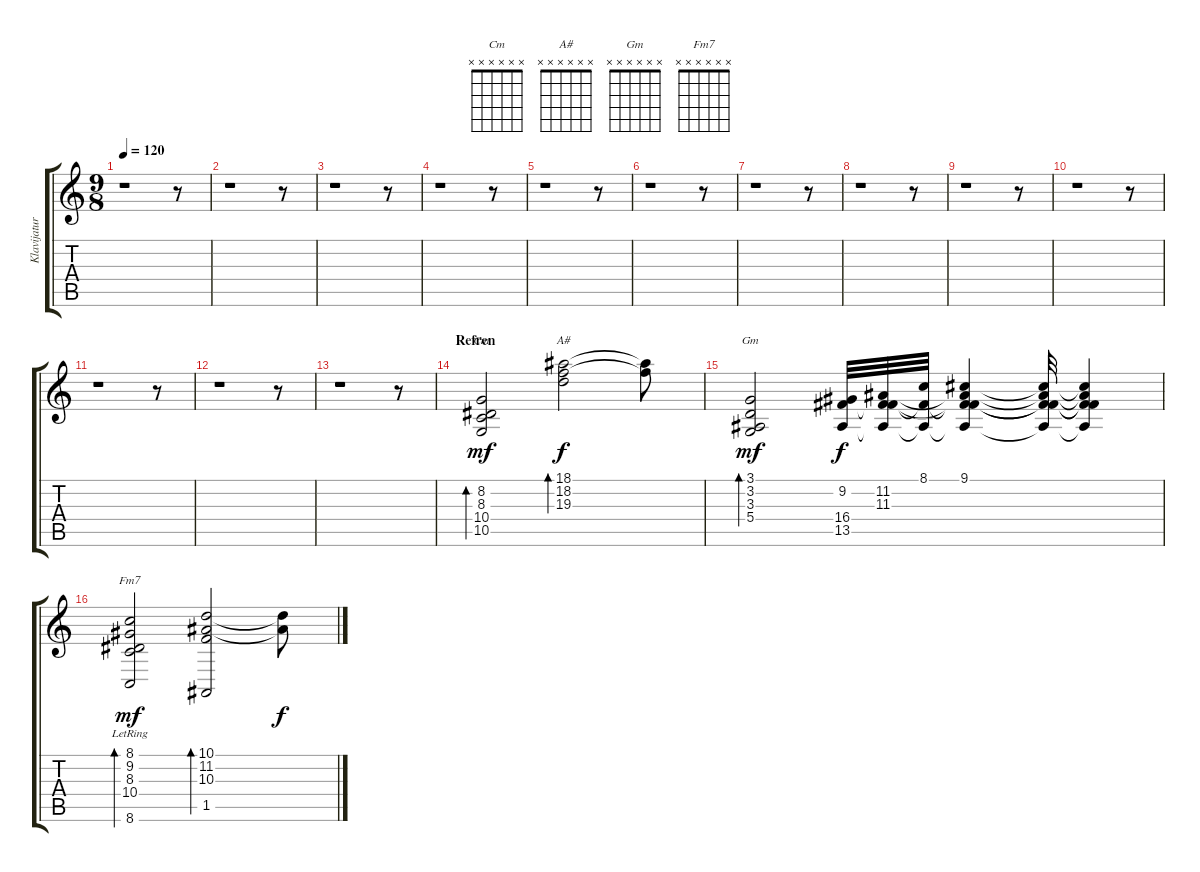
\track ("Klavijature solo" "Klavijatur") {instrument electricpiano1}
\staff {score tabs}
\tuning (E4 B3 G3 D3 A2 E2) {hide}
\chord ("Cm" x x x x x x)
\chord ("A#" x x x x x x)
\chord ("Gm" x x x x x x)
\chord ("Fm7" x x x x x x)
\ts (9 8)
\tempo 120
\clef g2
\ks c
r.1{dy f} r.8 |
r.1 r.8 |
r.1 r.8 |
r.1 r.8 |
r.1 r.8 |
r.1 r.8 |
r.1 r.8 |
r.1 r.8 |
r.1 r.8 |
r.1 r.8 |
r.1 r.8 |
r.1 r.8 |
r.1 r.8 |
\section ("" "Refren")
(8.2 8.3 10.4 10.5).2{bd 240 ch "Cm" dy mf volume 10} (18.1 18.2 19.3).2{bd 120 ch "A#" dy f} (18.1{t} 18.2{t}).8 |
(3.1 3.2 3.3 5.4).2{bd 120 ch "Gm" dy mf} (9.2 16.4 13.5).32{dy f} (11.2 11.3 16.4{t} 13.5{t}).32 (8.1 16.4{t} 13.5{t}).32 (9.1 11.2{t} 11.3{t} 16.4{t} 13.5{t}).4 (9.1{t} 11.2{t} 11.3{t} 16.4{t} 13.5{t}).32 (9.1{t} 11.2{t} 11.3{t} 16.4{t} 13.5{t}).4 |
(8.1 9.2{lr} 8.3 10.4 8.6).2{bd 120 ch "Fm7" dy mf} (10.1 11.2 10.3 1.5).2{bd 60} (10.1{t} 11.2{t}).8{dy f}
